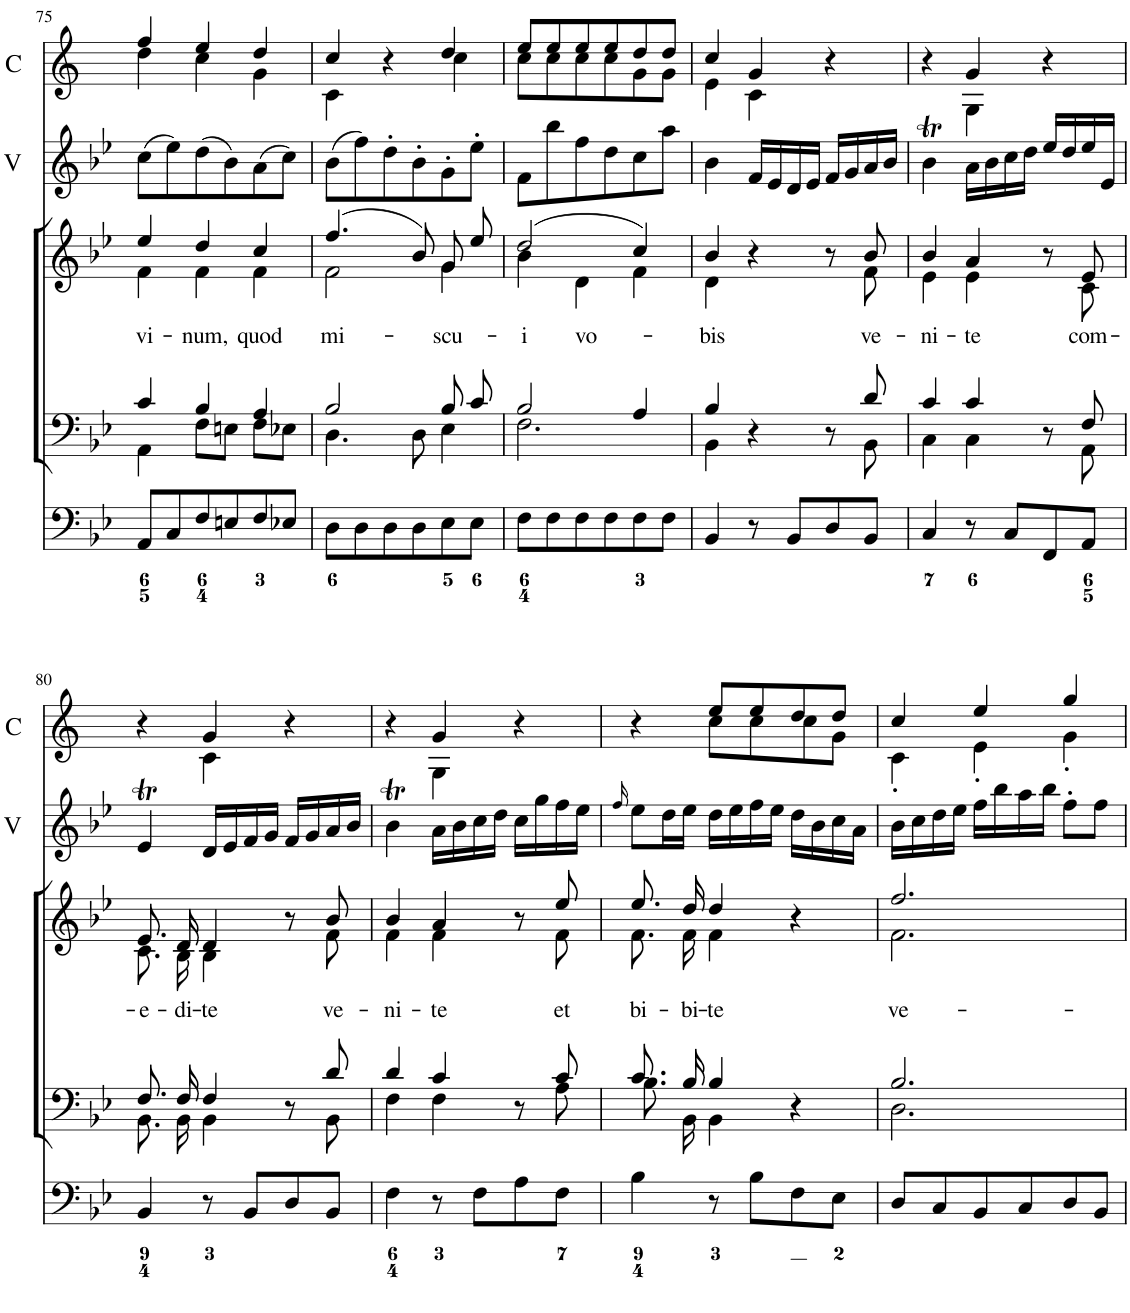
**kern	**kern	**kern	**kern	**kern	**text	**kern	**kern
*part7	*part6	*part5	*part4	*part3	*part3	*part2	*part1
*staff7	*staff6	*staff5	*staff4	*staff3	*staff3	*staff2	*staff1
*I"Violin	*I"Violin	*I"Organ	*I"TB	*I"S	*	*I"Violino 1mo, 2do	*I"2 Clarini in Bb
*I'Vln.	*I'Vln.	*	*	*	*	*I'V	*I'C
!!LO:PB:g=z
*clefG2	*clefG2	*clefF4	*clefF4	*clefG2	*	*clefG2	*clefG2
*	*	*	*	*	*	*	*Trd1c2
*k[b-e-]	*k[b-e-]	*k[b-e-]	*k[b-e-]	*k[b-e-]	*	*k[b-e-]	*k[]
*M3/4	*M3/4	*M3/4	*M3/4	*M3/4	*	*M3/4	*M3/4
=75	=75	=75	=75	=75	=75	=75	=75
*	*	*	*^	*^	*	*	*
!	!	!	!	!	!	!	!LO:LY:b	!	!
*	*	*	*	*	*	*	*	*	*^
(8cc\L	(8cc\L	8AA/L	4c/	4AA\	4ee-/	4f\	vi-	(8cc\L	4ff/	4dd\
8ee-\J)	8ee-\J)	8C/	.	.	.	.	.	8ee-\)	.	.
!	!	!	!	!	!	!	!LO:LY:b	!	!	!
(8dd\L	(8dd\L	8F/	4B-/	8F\L	4dd/	4f\	-num,	(8dd\	4ee/	4cc\
8b-\J)	8b-\J)	8En/	.	8En\J	.	.	.	8b-\)	.	.
!	!	!	!	!	!	!	!LO:LY:b	!	!	!
(8a\L	(8a\L	8F/	4A/	8F\L	4cc/	4f\	quod	(8a\	4dd/	4g\
8cc\J)	8cc\J)	8E-X/J	.	8E-X\J	.	.	.	8cc\J)	.	.
=76	=76	=76	=76	=76	=76	=76	=76	=76	=76	=76
!	!	!	!	!	!	!	!LO:LY:b	!	!	!
(8b-\L	(8b-\L	8D\L	2B-/	4.D\	(4.ff/	2f\	mi-	(8b-\L	4cc/	4c\
8ff\J)	8ff\J)	8D\	.	.	.	.	.	8ff\)	.	.
8dd'\L	8dd'\L	8D\	.	.	.	.	.	8dd'\	4r	4ryy
8b-'\J	8b-'\J	8D\	.	8D\	8b-/)	.	.	8b-'\	.	.
!	!	!	!	!	!	!	!LO:LY:b	!	!	!
8g'\L	8g'\L	8E-\	8B-/	4E-\	8g/L	4g\	-scu-	8g'\	4dd/	4cc\
8ee-'\J	8ee-'\J	8E-\J	8c/	.	8ee-/J	.	.	8ee-'\J	.	.
=77	=77	=77	=77	=77	=77	=77	=77	=77	=77	=77
!	!	!	!	!	!	!	!LO:LY:b	!	!	!
8f\L	8f\L	8F\L	2B-/	2.F\	(2dd/	4b-\	-i	8f\L	8ee/L	8cc\L
8bb-\J	8bb-\J	8F\	.	.	.	.	.	8bb-\	8ee/	8cc\
!	!	!	!	!	!	!	!LO:LY:b	!	!	!
8ff\L	8ff\L	8F\	.	.	.	4d\	vo-	8ff\	8ee/	8cc\
8dd\J	8dd\J	8F\	.	.	.	.	.	8dd\	8ee/	8cc\
8cc\L	8cc\L	8F\	4A/	.	4cc/)	4f\	.	8cc\	8dd/	8g\
8aa\J	8aa\J	8F\J	.	.	.	.	.	8aa\J	8dd/J	8g\J
=78	=78	=78	=78	=78	=78	=78	=78	=78	=78	=78
!	!	!	!	!	!	!	!LO:LY:b	!	!	!
4b-	4b-	4BB-/	4B-/	4BB-\	4b-/	4d\	-bis	4b-\	4cc/	4e\
16f/LL	16f/LL	8r	4r	4.ryy	4r	4.ryy	.	16f/LL	4g/	4c\
16e-/J	16e-/J	.	.	.	.	.	.	16e-/	.	.
16d/L	16d/L	8BB-/L	.	.	.	.	.	16d/	.	.
16e-/JJ	16e-/JJ	.	.	.	.	.	.	16e-/JJ	.	.
16f/LL	16f/LL	8D/	8r	.	8r	.	.	16f/LL	4r	4ryy
16g/J	16g/J	.	.	.	.	.	.	16g/	.	.
!	!	!	!	!	!	!	!LO:LY:b	!	!	!
16a/L	16a/L	8BB-/J	8d/	8BB-\	8b-/	8f\	ve-	16a/	.	.
16b-/JJ	16b-/JJ	.	.	.	.	.	.	16b-/JJ	.	.
=79	=79	=79	=79	=79	=79	=79	=79	=79	=79	=79
!	!	!	!	!	!	!	!LO:LY:b	!	!	!
4b-T	4b-T	4C/	4c/	4C\	4b-/	4e-\	-ni-	4b-T\	4r	4ryy
!	!	!	!	!	!	!	!LO:LY:b	!	!	!
16a\LL	16a\LL	8r	4c/	4C\	4a/	4e-\	-te	16a\LL	4g/	4G\
16b-\J	16b-\J	.	.	.	.	.	.	16b-\	.	.
16cc\L	16cc\L	8C/L	.	.	.	.	.	16cc\	.	.
16dd\JJ	16dd\JJ	.	.	.	.	.	.	16dd\JJ	.	.
16ee-/LL	16ee-/LL	8FF/	8r	8ryy	8r	8ryy	.	16ee-/LL	4r	4ryy
16dd/J	16dd/J	.	.	.	.	.	.	16dd/	.	.
!	!	!	!	!	!	!	!LO:LY:b	!	!	!
16ee-/L	16ee-/L	8AA/J	8F/	8AA\	8e-/	8c\	com-	16ee-/	.	.
16e-/JJ	16e-/JJ	.	.	.	.	.	.	16e-/JJ	.	.
!!LO:LB:g=z	!!
=80	=80	=80	=80	=80	=80	=80	=80	=80	=80	=80
!	!	!	!	!	!	!	!LO:LY:b	!	!	!
4e-T	4e-T	4BB-/	8.F/	8.BB-\	8.e-/L	8.c\L	-e-	4e-T/	4r	4ryy
!	!	!	!	!	!	!	!LO:LY:b	!	!	!
.	.	.	16F/	16BB-\	16d/Jk	16B-\Jk	-di-	.	.	.
!	!	!	!	!	!	!	!LO:LY:b	!	!	!
16d/LL	16d/LL	8r	4F/	4BB-\	4d/	4B-\	-te	16d/LL	4g/	4c\
16e-/J	16e-/J	.	.	.	.	.	.	16e-/	.	.
16f/L	16f/L	8BB-/L	.	.	.	.	.	16f/	.	.
16g/JJ	16g/JJ	.	.	.	.	.	.	16g/JJ	.	.
16f/LL	16f/LL	8D/	8r	8ryy	8r	8ryy	.	16f/LL	4r	4ryy
16g/J	16g/J	.	.	.	.	.	.	16g/	.	.
!	!	!	!	!	!	!	!LO:LY:b	!	!	!
16a/L	16a/L	8BB-/J	8d/	8BB-\	8b-/	8f\	ve-	16a/	.	.
16b-/JJ	16b-/JJ	.	.	.	.	.	.	16b-/JJ	.	.
=81	=81	=81	=81	=81	=81	=81	=81	=81	=81	=81
!	!	!	!	!	!	!	!LO:LY:b	!	!	!
4b-T	4b-T	4F\	4d/	4F\	4b-/	4f\	-ni-	4b-T\	4r	4ryy
!	!	!	!	!	!	!	!LO:LY:b	!	!	!
16a\LL	16a\LL	8r	4c/	4F\	4a/	4f\	-te	16a\LL	4g/	4G\
16b-\J	16b-\J	.	.	.	.	.	.	16b-\	.	.
16cc\L	16cc\L	8F\L	.	.	.	.	.	16cc\	.	.
16dd\JJ	16dd\JJ	.	.	.	.	.	.	16dd\JJ	.	.
16cc\LL	16cc\LL	8A\	8r	8ryy	8r	8ryy	.	16cc\LL	4r	4ryy
16gg\J	16gg\J	.	.	.	.	.	.	16gg\	.	.
!	!	!	!	!	!	!	!LO:LY:b	!	!	!
16ff\L	16ff\L	8F\J	8c/	8A\	8ee-/	8f\	et	16ff\	.	.
16ee-\JJ	16ee-\JJ	.	.	.	.	.	.	16ee-\JJ	.	.
=82	=82	=82	=82	=82	=82	=82	=82	=82	=82	=82
16qff	16qff	.	.	.	.	.	.	16qff/	.	.
!	!	!	!	!	!	!	!LO:LY:b	!	!	!
8ee-\L	8ee-\L	4B-\	8.c/	8.B-\	8.ee-/L	8.f\L	bi-	8ee-\L	4r	4ryy
16dd\L	16dd\L	.	.	.	.	.	.	16dd\L	.	.
!	!	!	!	!	!	!	!LO:LY:b	!	!	!
16ee-\JJ	16ee-\JJ	.	16B-/	16BB-\	16dd/Jk	16f\Jk	-bi-	16ee-\JJ	.	.
!	!	!	!	!	!	!	!LO:LY:b	!	!	!
16dd\LL	16dd\LL	8r	4B-/	4BB-\	4dd/	4f\	-te	16dd\LL	8ee/L	8cc\L
16ee-\J	16ee-\J	.	.	.	.	.	.	16ee-\	.	.
16ff\L	16ff\L	8B-\L	.	.	.	.	.	16ff\	8ee/	8cc\
16ee-\JJ	16ee-\JJ	.	.	.	.	.	.	16ee-\JJ	.	.
16dd\LL	16dd\LL	8F\	4r	4ryy	4r	4ryy	.	16dd\LL	8dd/	8cc\
16b-\J	16b-\J	.	.	.	.	.	.	16b-\	.	.
16cc\L	16cc\L	8E-\J	.	.	.	.	.	16cc\	8dd/J	8g\J
16a\JJ	16a\JJ	.	.	.	.	.	.	16a\JJ	.	.
=83	=83	=83	=83	=83	=83	=83	=83	=83	=83	=83
!	!	!	!	!	!	!	!LO:LY:b	!	!	!
16b-\LL	16b-\LL	8D/L	2.B-/	2.D\	2.ff/	2.f\	ve-	16b-\LL	4cc/	4c'\
16cc\J	16cc\J	.	.	.	.	.	.	16cc\	.	.
16dd\L	16dd\L	8C/	.	.	.	.	.	16dd\	.	.
16ee-\JJ	16ee-\JJ	.	.	.	.	.	.	16ee-\JJ	.	.
16ff\LL	16ff\LL	8BB-/	.	.	.	.	.	16ff\LL	4ee/	4e'\
16bb-\J	16bb-\J	.	.	.	.	.	.	16bb-\	.	.
16aa\L	16aa\L	8C/	.	.	.	.	.	16aa\	.	.
16bb-\JJ	16bb-\JJ	.	.	.	.	.	.	16bb-\JJ	.	.
8ff'\L	8ff'\L	8D/	.	.	.	.	.	8ff'\L	4gg/	4g'\
8ff\J	8ff\J	8BB-/J	.	.	.	.	.	8ff\J	.	.
*	*	*	*v	*v	*	*	*	*	*v	*v
*	*	*	*	*v	*v	*	*	*
=	=	=	=	=	=	=	=
*-	*-	*-	*-	*-	*-	*-	*-
